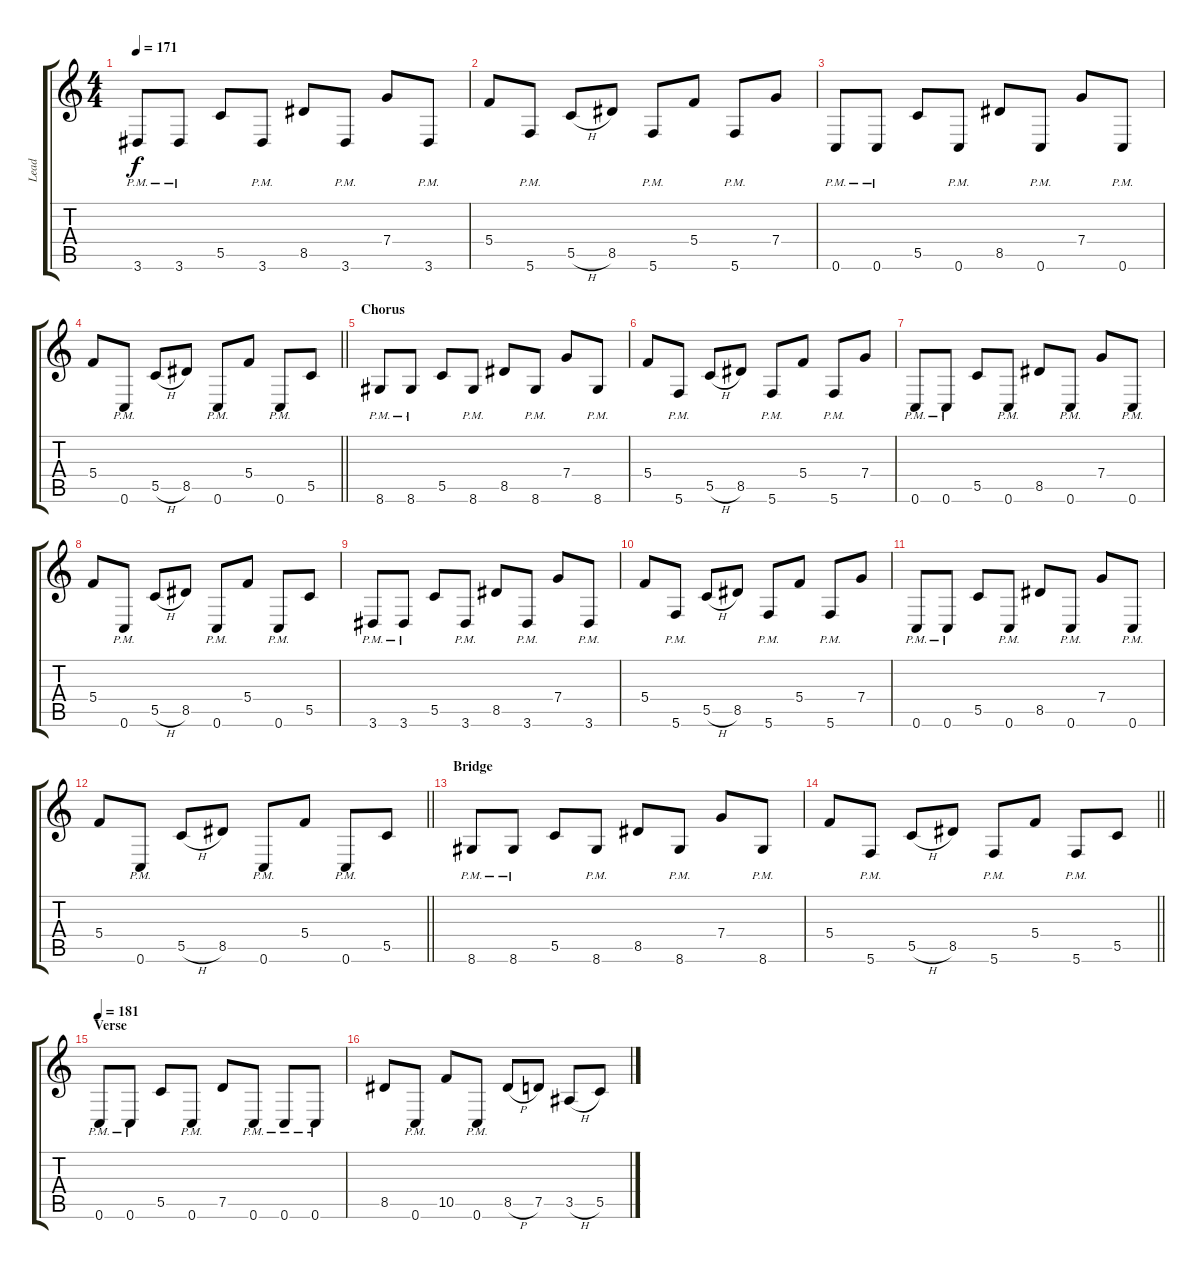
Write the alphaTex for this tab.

\track ("Lead" "Lead") {instrument distortionguitar}
\staff {score tabs}
\tuning (D4 A3 F3 C3 G2 C2) {hide}
\ts (4 4)
\tempo 171
\clef g2
\ks c
3.6{pm}.8{dy f} 3.6{pm}.8 5.5.8 3.6{pm}.8 8.5.8 3.6{pm}.8 7.4.8 3.6{pm}.8 |
5.4.8 5.6{pm}.8 5.5{h}.8 8.5.8 5.6{pm}.8 5.4.8 5.6{pm}.8 7.4.8 |
0.6{pm}.8 0.6{pm}.8 5.5.8 0.6{pm}.8 8.5.8 0.6{pm}.8 7.4.8 0.6{pm}.8 |
\barLineRight lightlight
5.4.8 0.6{pm}.8 5.5{h}.8 8.5.8 0.6{pm}.8 5.4.8 0.6{pm}.8 5.5.8 |
\section ("" "Chorus")
8.6{pm}.8 8.6{pm}.8 5.5.8 8.6{pm}.8 8.5.8 8.6{pm}.8 7.4.8 8.6{pm}.8 |
5.4.8 5.6{pm}.8 5.5{h}.8 8.5.8 5.6{pm}.8 5.4.8 5.6{pm}.8 7.4.8 |
0.6{pm}.8 0.6{pm}.8 5.5.8 0.6{pm}.8 8.5.8 0.6{pm}.8 7.4.8 0.6{pm}.8 |
5.4.8 0.6{pm}.8 5.5{h}.8 8.5.8 0.6{pm}.8 5.4.8 0.6{pm}.8 5.5.8 |
3.6{pm}.8 3.6{pm}.8 5.5.8 3.6{pm}.8 8.5.8 3.6{pm}.8 7.4.8 3.6{pm}.8 |
5.4.8 5.6{pm}.8 5.5{h}.8 8.5.8 5.6{pm}.8 5.4.8 5.6{pm}.8 7.4.8 |
0.6{pm}.8 0.6{pm}.8 5.5.8 0.6{pm}.8 8.5.8 0.6{pm}.8 7.4.8 0.6{pm}.8 |
\barLineRight lightlight
5.4.8 0.6{pm}.8 5.5{h}.8 8.5.8 0.6{pm}.8 5.4.8 0.6{pm}.8 5.5.8 |
\section ("" "Bridge")
8.6{pm}.8 8.6{pm}.8 5.5.8 8.6{pm}.8 8.5.8 8.6{pm}.8 7.4.8 8.6{pm}.8 |
\barLineRight lightlight
5.4.8 5.6{pm}.8 5.5{h}.8 8.5.8 5.6{pm}.8 5.4.8 5.6{pm}.8 5.5.8 |
\section ("" "Verse")
\tempo 181
0.6{pm}.8 0.6{pm}.8 5.5.8 0.6{pm}.8 7.5.8 0.6{pm}.8 0.6{pm}.8 0.6{pm}.8 |
8.5.8 0.6{pm}.8 10.5.8 0.6{pm}.8 8.5{h}.8 7.5.8 3.5{h}.8 5.5.8
